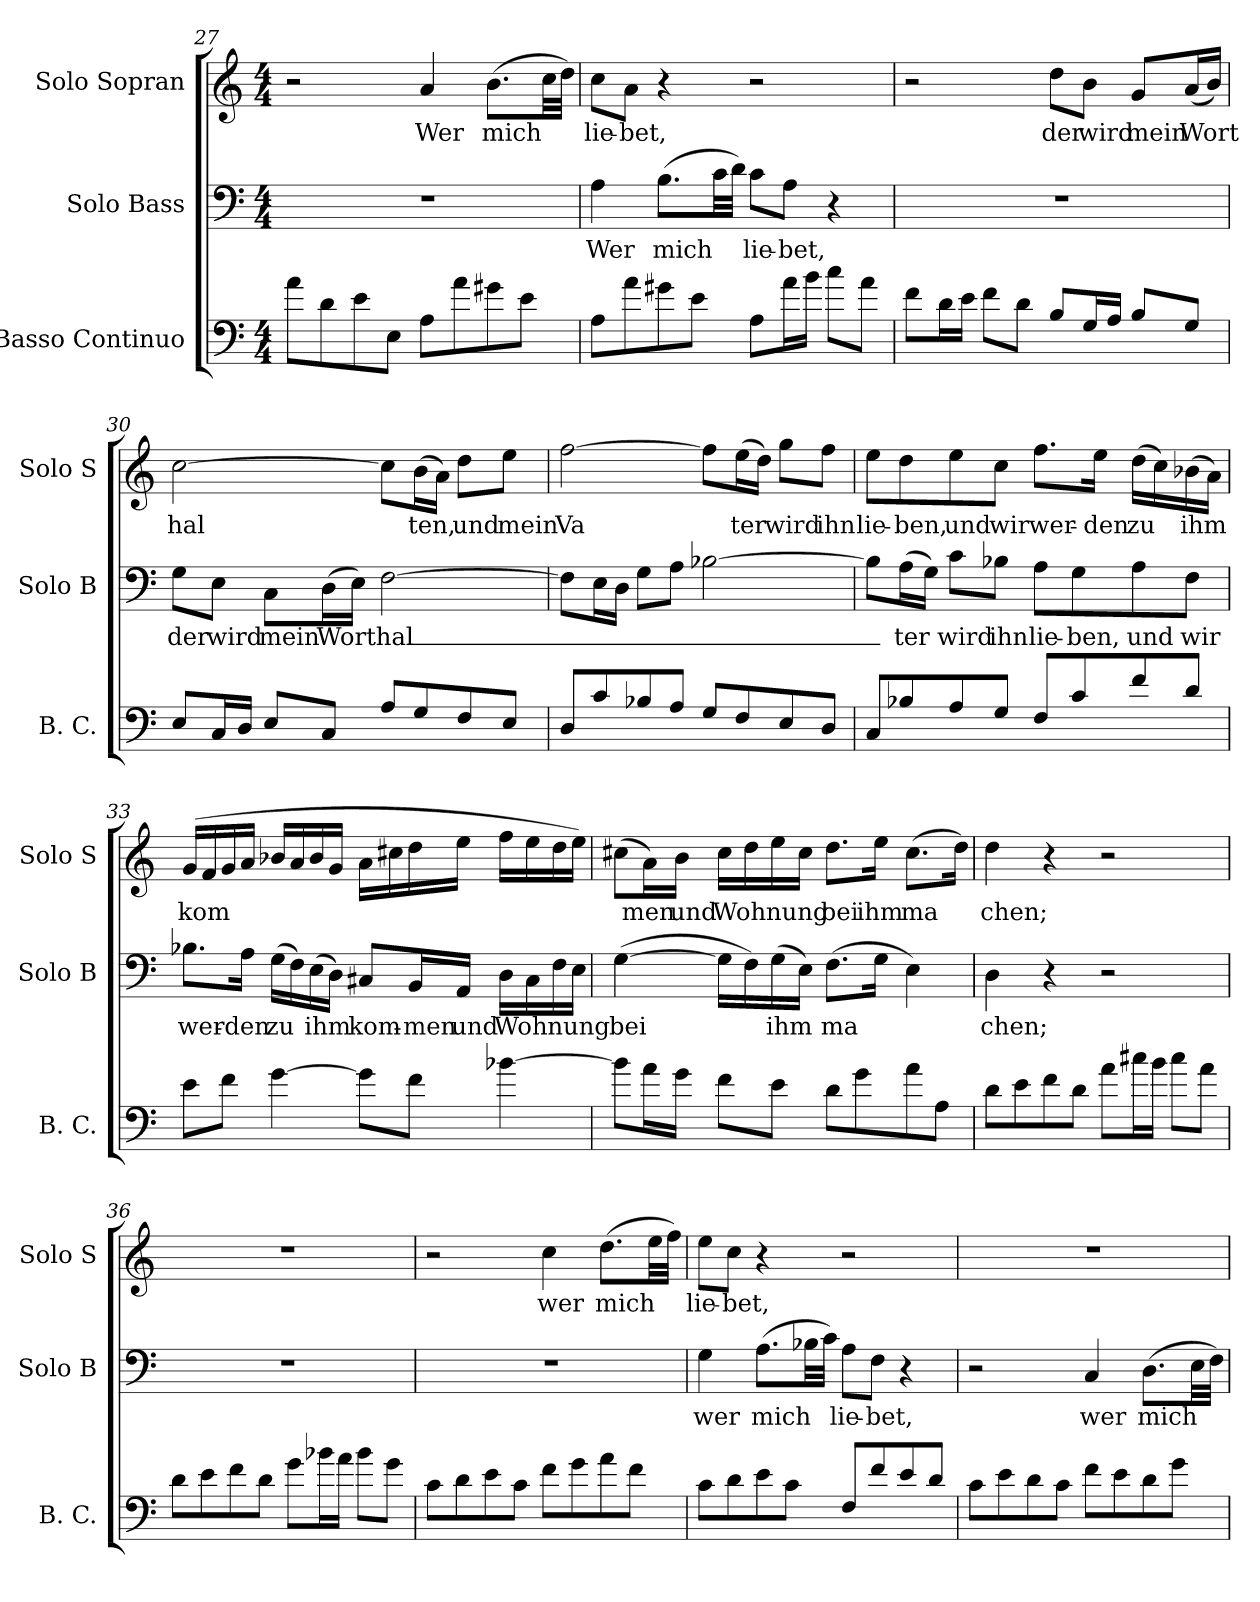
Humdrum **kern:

**kern	**kern	**text	**kern	**text
*part3	*part2	*part2	*part1	*part1
*staff3	*staff2	*staff2	*staff1	*staff1
*I"Basso Continuo	*I"Solo Bass	*	*I"Solo Sopran	*
*I'B. C.	*I'Solo B	*	*I'Solo S	*
*clefF4	*clefF4	*	*clefG2	*
*ITrd7c12	*	*	*	*
*k[]	*k[]	*	*k[]	*
*M4/4	*M4/4	*	*M4/4	*
=27	=27	=27	=27	=27
8A\L	1r	.	2r	.
8D\	.	.	.	.
8E\	.	.	.	.
8EE\J	.	.	.	.
!	!	!	!	!LO:LY:b
8AA\L	.	.	4a/	Wer
8A\	.	.	.	.
!	!	!	!	!LO:LY:b
8G#X\	.	.	(8.b\L	mich
8E\J	.	.	.	.
.	.	.	32cc\LL	.
.	.	.	32dd\JJJ)	.
!!LO:LB:g=z
=28	=28	=28	=28	=28
!	!	!LO:LY:b	!	!LO:LY:b
8AA\L	4A\	Wer	8cc\L	lie-
!	!	!	!	!LO:LY:b
8A\	.	.	8a\J	bet,
!	!	!LO:LY:b	!	!
8G#X\	(8.B\L	mich	4r	.
8E\J	.	.	.	.
.	32c\LL	.	.	.
.	32d\JJJ)	.	.	.
!	!	!LO:LY:b	!	!
8AA\L	8c\L	lie-	2r	.
!	!	!LO:LY:b	!	!
16A\L	8A\J	bet,	.	.
16B\JJ	.	.	.	.
8c\L	4r	.	.	.
8A\J	.	.	.	.
=29	=29	=29	=29	=29
8F\L	1r	.	2r	.
16D\L	.	.	.	.
16E\JJ	.	.	.	.
8F\L	.	.	.	.
8D\J	.	.	.	.
!	!	!	!	!LO:LY:b
8BB/L	.	.	8dd\L	der
!	!	!	!	!LO:LY:b
16GG/L	.	.	8b\J	wird
16AA/JJ	.	.	.	.
!	!	!	!	!LO:LY:b
8BB/L	.	.	8g/L	mein
!	!	!	!	!LO:LY:b
8GG/J	.	.	(16a/L	Wort
.	.	.	16b/JJ)	.
!!LO:LB:g=z
=30	=30	=30	=30	=30
!	!	!LO:LY:b	!	!LO:LY:b
8EE/L	8G\L	der	[2cc\	hal
!	!	!LO:LY:b	!	!
16CC/L	8E\J	wird	.	.
16DD/JJ	.	.	.	.
!	!	!LO:LY:b	!	!
8EE/L	8C\L	mein	.	.
!	!	!LO:LY:b	!	!
8CC/J	(16D\L	Wort	.	.
.	16E\JJ)	.	.	.
!	!	!LO:LY:b	!	!
8AA/L	[2F\	hal_-	8cc\L]	.
!	!	!	!	!LO:LY:b
8GG/	.	.	(16b\L	ten,
.	.	.	16a\JJ)	.
!	!	!	!	!LO:LY:b
8FF/	.	.	8dd\L	und
!	!	!	!	!LO:LY:b
8EE/J	.	.	8ee\J	mein
!!LO:PB:g=z
=31	=31	=31	=31	=31
!	!	!	!	!LO:LY:b
8DD/L	8F\L]	.	[2ff\	Va
8C/	16E\L	.	.	.
.	16D\JJ	.	.	.
8BB-X/	8G\L	.	.	.
8AA/J	8A\J	.	.	.
8GG/L	[2B-X\	.	8ff\L]	.
!	!	!	!	!LO:LY:b
8FF/	.	.	(16ee\L	ter
.	.	.	16dd\JJ)	.
!	!	!	!	!LO:LY:b
8EE/	.	.	8gg\L	wird
!	!	!	!	!LO:LY:b
8DD/J	.	.	8ff\J	ihn
=32	=32	=32	=32	=32
!	!	!	!	!LO:LY:b
8CC/L	8B-\L]	.	8ee\L	lie-
!	!	!LO:LY:b	!	!LO:LY:b
8BB-X/	(16A\L	ter	8dd\	ben,
.	16G\JJ)	.	.	.
!	!	!LO:LY:b	!	!LO:LY:b
8AA/	8c\L	wird	8ee\	und
!	!	!LO:LY:b	!	!LO:LY:b
8GG/J	8B-X\J	ihn	8cc\J	wir
!	!	!LO:LY:b	!	!LO:LY:b
8FF/L	8A\L	lie-	8.ff\L	wer-
!	!	!LO:LY:b	!	!
8C/	8G\	ben,	.	.
!	!	!	!	!LO:LY:b
.	.	.	16ee\Jk	den
!	!	!LO:LY:b	!	!LO:LY:b
8F/	8A\	und	(16dd\LL	zu
.	.	.	16cc\)	.
!	!	!LO:LY:b	!	!LO:LY:b
8D/J	8F\J	wir	(16b-X\	ihm
.	.	.	16a\JJ)	.
!!LO:LB:g=z
=33	=33	=33	=33	=33
!	!	!LO:LY:b	!	!LO:LY:b
8E\L	8.B-X\L	wer-	(16g/LL	kom
.	.	.	16f/	.
8F\J	.	.	16g/	.
!	!	!LO:LY:b	!	!
.	16A\Jk	den	16a/JJ	.
!	!	!LO:LY:b	!	!
[4G\	(16G\LL	zu	16b-X/LL	.
.	16F\)	.	16a/	.
!	!	!LO:LY:b	!	!
.	(16E\	ihm	16b-/	.
.	16D\JJ)	.	16g/JJ	.
!	!	!LO:LY:b	!	!
8G\L]	8C#X/L	kom-	16a\LL	.
.	.	.	16cc#X\	.
!	!	!LO:LY:b	!	!
8F\J	16BB/L	men	16dd\	.
!	!	!LO:LY:b	!	!
.	16AA/JJ	und	16ee\JJ	.
!	!	!LO:LY:b	!	!
[4B-X\	16D\LL	Woh	16ff\LL	.
.	16C#\	.	16ee\	.
!	!	!LO:LY:b	!	!
.	16F\	nung	16dd\	.
.	16E\JJ	.	16ee\JJ)	.
!!LO:LB:g=z
=34	=34	=34	=34	=34
!	!	!LO:LY:b	!	!LO:LY:b
8B-\L]	([4G\	bei	(8cc#X\L	_-
!	!	!	!	!LO:LY:b
16A\L	.	.	16a\L)	men
!	!	!	!	!LO:LY:b
16G\JJ	.	.	16b\JJ	und
!	!	!	!	!LO:LY:b
8F\L	16G\LL]	.	16cc#\LL	Woh
.	16F\)	.	16dd\	.
!	!	!LO:LY:b	!	!LO:LY:b
8E\J	(16G\	ihm	16ee\	nung
.	16E\JJ)	.	16cc#\JJ	.
!	!	!LO:LY:b	!	!LO:LY:b
8D\L	(8.F\L	ma	8.dd\L	bei
8G\	.	.	.	.
!	!	!	!	!LO:LY:b
.	16G\Jk	.	16ee\Jk	ihm
!	!	!	!	!LO:LY:b
8A\	4E\)	.	(8.cc#\L	ma
8AA\J	.	.	.	.
.	.	.	16dd\Jk)	.
=35	=35	=35	=35	=35
!	!	!LO:LY:b	!	!LO:LY:b
8D\L	4D\	chen;	4dd\	chen;
8E\	.	.	.	.
8F\	4r	.	4r	.
8D\J	.	.	.	.
8A\L	2r	.	2r	.
16c#X\L	.	.	.	.
16B\JJ	.	.	.	.
8c#\L	.	.	.	.
8A\J	.	.	.	.
=36	=36	=36	=36	=36
8D\L	1r	.	1r	.
8E\	.	.	.	.
8F\	.	.	.	.
8D\J	.	.	.	.
8G\L	.	.	.	.
16B-X\L	.	.	.	.
16A\JJ	.	.	.	.
8B-\L	.	.	.	.
8G\J	.	.	.	.
!!LO:LB:g=z
=37	=37	=37	=37	=37
8C\L	1r	.	2r	.
8D\	.	.	.	.
8E\	.	.	.	.
8C\J	.	.	.	.
!	!	!	!	!LO:LY:b
8F\L	.	.	4cc\	wer
8G\	.	.	.	.
!	!	!	!	!LO:LY:b
8A\	.	.	(8.dd\L	mich
8F\J	.	.	.	.
.	.	.	32ee\LL	.
.	.	.	32ff\JJJ)	.
=38	=38	=38	=38	=38
!	!	!LO:LY:b	!	!LO:LY:b
8C\L	4G\	wer	8ee\L	lie-
!	!	!	!	!LO:LY:b
8D\	.	.	8cc\J	bet,
!	!	!LO:LY:b	!	!
8E\	(8.A\L	mich	4r	.
8C\J	.	.	.	.
.	32B-X\LL	.	.	.
.	32c\JJJ)	.	.	.
!	!	!LO:LY:b	!	!
8FF/L	8A\L	lie-	2r	.
!	!	!LO:LY:b	!	!
8F/	8F\J	bet,	.	.
8E/	4r	.	.	.
8D/J	.	.	.	.
=39	=39	=39	=39	=39
8C\L	2r	.	1r	.
8E\	.	.	.	.
8D\	.	.	.	.
8C\J	.	.	.	.
!	!	!LO:LY:b	!	!
8F\L	4C/	wer	.	.
8E\	.	.	.	.
!	!	!LO:LY:b	!	!
8D\	(8.D\L	mich	.	.
8G\J	.	.	.	.
.	32E\LL	.	.	.
.	32F\JJJ)	.	.	.
=	=	=	=	=
*-	*-	*-	*-	*-
